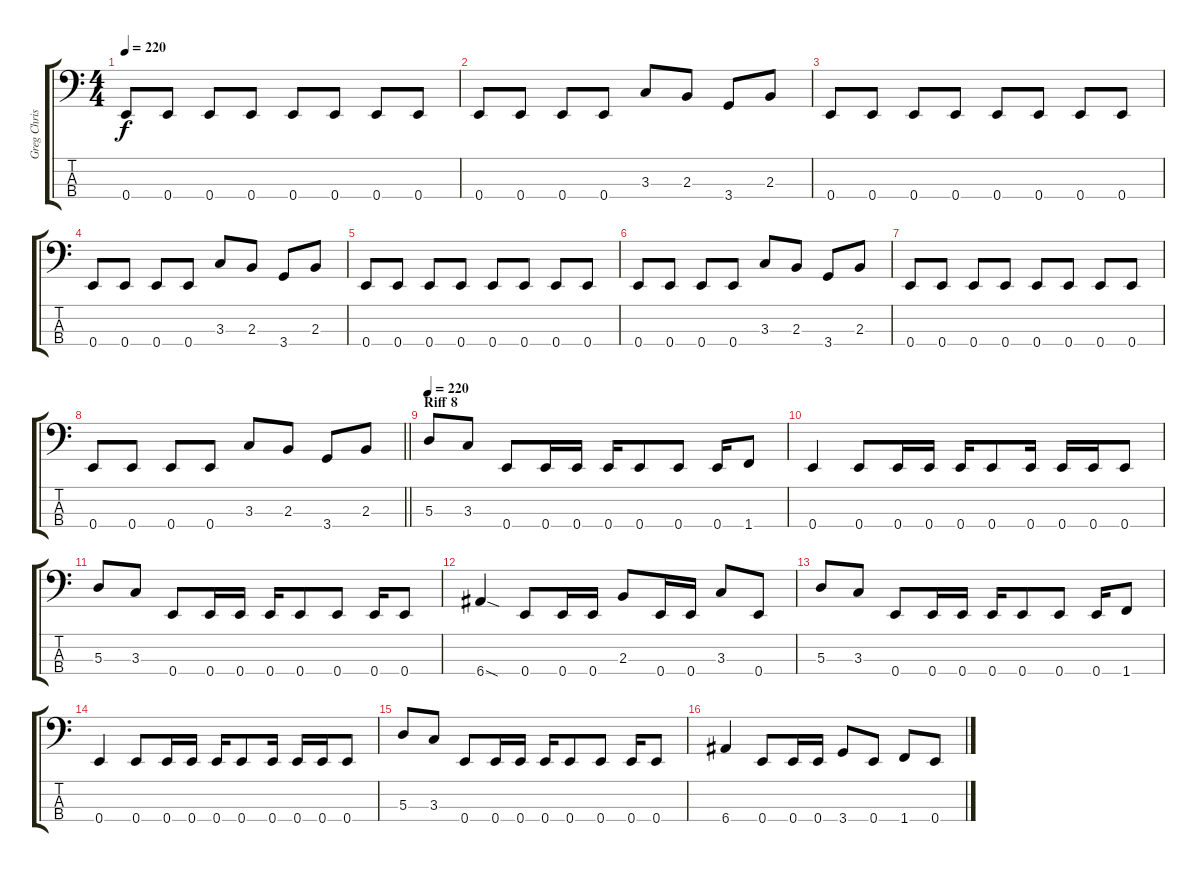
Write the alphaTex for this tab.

\track ("Greg Christian (Bass Guitar)" "Greg Chris") {instrument electricbassfinger}
\staff {score tabs}
\tuning (G2 D2 A1 E1) {hide}
\ts (4 4)
\tempo 220
\clef f4
\ks c
0.4.8{dy f} 0.4.8 0.4.8 0.4.8 0.4.8 0.4.8 0.4.8 0.4.8 |
0.4.8 0.4.8 0.4.8 0.4.8 3.3.8 2.3.8 3.4.8 2.3.8 |
0.4.8 0.4.8 0.4.8 0.4.8 0.4.8 0.4.8 0.4.8 0.4.8 |
0.4.8 0.4.8 0.4.8 0.4.8 3.3.8 2.3.8 3.4.8 2.3.8 |
0.4.8 0.4.8 0.4.8 0.4.8 0.4.8 0.4.8 0.4.8 0.4.8 |
0.4.8 0.4.8 0.4.8 0.4.8 3.3.8 2.3.8 3.4.8 2.3.8 |
0.4.8 0.4.8 0.4.8 0.4.8 0.4.8 0.4.8 0.4.8 0.4.8 |
\barLineRight lightlight
0.4.8 0.4.8 0.4.8 0.4.8 3.3.8 2.3.8 3.4.8 2.3.8 |
\section ("" "Riff 8")
\tempo 220
5.3.8 3.3.8 0.4.8 0.4.16 0.4.16 0.4.16 0.4.8 0.4.8 0.4.16 1.4.8 |
0.4.4 0.4.8 0.4.16 0.4.16 0.4.16 0.4.8 0.4.16 0.4.16 0.4.16 0.4.8 |
5.3.8 3.3.8 0.4.8 0.4.16 0.4.16 0.4.16 0.4.8 0.4.8 0.4.16 0.4.8 |
6.4{sod}.4 0.4.8 0.4.16 0.4.16 2.3.8 0.4.16 0.4.16 3.3.8 0.4.8 |
5.3.8 3.3.8 0.4.8 0.4.16 0.4.16 0.4.16 0.4.8 0.4.8 0.4.16 1.4.8 |
0.4.4 0.4.8 0.4.16 0.4.16 0.4.16 0.4.8 0.4.16 0.4.16 0.4.16 0.4.8 |
5.3.8 3.3.8 0.4.8 0.4.16 0.4.16 0.4.16 0.4.8 0.4.8 0.4.16 0.4.8 |
6.4.4 0.4.8 0.4.16 0.4.16 3.4.8 0.4.8 1.4.8 0.4.8
